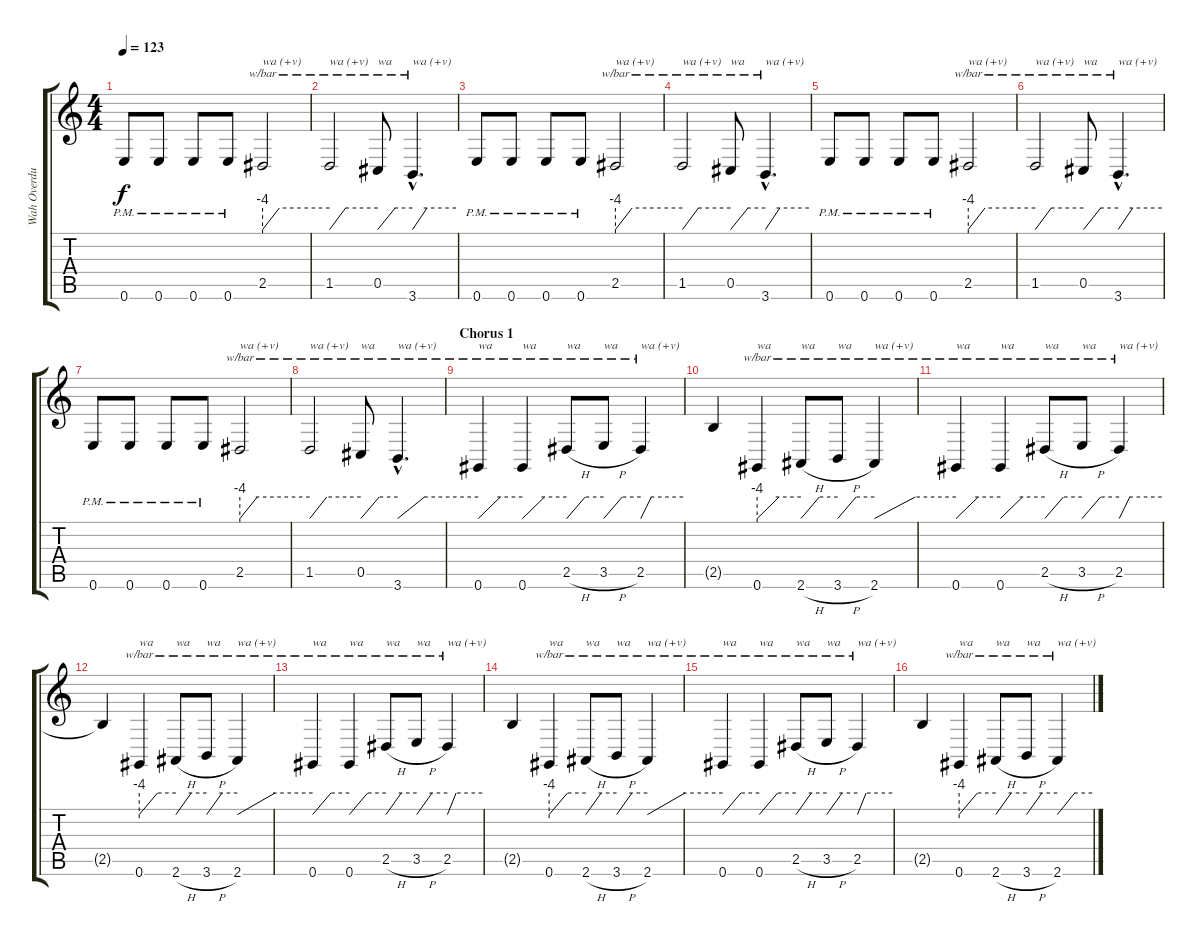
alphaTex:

\track ("Wah Overdub" "Wah Overdu") {instrument overdrivenguitar}
\staff {score tabs}
\tuning (E4 B3 G3 D3 A2 E2) {hide}
\ts (4 4)
\tempo 123
\clef g2
\ks c
0.6{pm}.8{dy f} 0.6{pm}.8 0.6{pm}.8 0.6{pm}.8 2.5.2{tbe (custom default 0 -16 15 0 60 0) txt "wa (+v)"} |
1.5.2{tbe (custom default 0 -16 20 0 60 0) txt "wa (+v)"} 0.5.8{tbe (custom default 0 -16 30 0 60 0) txt "wa"} 3.6{hac}.4{d tbe (custom default 0 -16 20 0 60 0) txt "wa (+v)"} |
0.6{pm}.8 0.6{pm}.8 0.6{pm}.8 0.6{pm}.8 2.5.2{tbe (custom default 0 -16 15 0 60 0) txt "wa (+v)"} |
1.5.2{tbe (custom default 0 -16 20 0 60 0) txt "wa (+v)"} 0.5.8{tbe (custom default 0 -16 30 0 60 0) txt "wa"} 3.6{hac}.4{d tbe (custom default 0 -16 20 0 60 0) txt "wa (+v)"} |
0.6{pm}.8 0.6{pm}.8 0.6{pm}.8 0.6{pm}.8 2.5.2{tbe (custom default 0 -16 15 0 60 0) txt "wa (+v)"} |
1.5.2{tbe (custom default 0 -16 20 0 60 0) txt "wa (+v)"} 0.5.8{tbe (custom default 0 -16 30 0 60 0) txt "wa"} 3.6{hac}.4{d tbe (custom default 0 -16 20 0 60 0) txt "wa (+v)"} |
0.6{pm}.8 0.6{pm}.8 0.6{pm}.8 0.6{pm}.8 2.5.2{tbe (custom default 0 -16 15 0 60 0) txt "wa (+v)"} |
1.5.2{tbe (custom default 0 -16 20 0 60 0) txt "wa (+v)"} 0.5.8{tbe (custom default 0 -16 30 0 60 0) txt "wa"} 3.6{hac}.4{d tbe (custom default 0 -16 20 0 60 0) txt "wa (+v)"} |
\section ("" "Chorus 1")
0.6.4{tbe (custom default 0 -16 30 0 60 0) txt "wa" volume 13} 0.6.4{tbe (custom default 0 -16 30 0 60 0) txt "wa"} 2.5{h}.8{tbe (custom default 0 -16 30 0 60 0) txt "wa"} 3.5{h}.8{tbe (custom default 0 -16 30 0 60 0) txt "wa"} 2.5.4{tbe (custom default 0 -16 15 0 60 0) txt "wa (+v)"} |
2.5{t}.4 0.6.4{tbe (custom default 0 -16 30 0 60 0) txt "wa"} 2.6{h}.8{tbe (custom default 0 -16 30 0 60 0) txt "wa"} 3.6{h}.8{tbe (custom default 0 -16 30 0 60 0) txt "wa"} 2.6.4{tbe (custom default 0 -16 30 0 60 0) txt "wa (+v)"} |
0.6.4{tbe (custom default 0 -16 30 0 60 0) txt "wa"} 0.6.4{tbe (custom default 0 -16 30 0 60 0) txt "wa"} 2.5{h}.8{tbe (custom default 0 -16 30 0 60 0) txt "wa"} 3.5{h}.8{tbe (custom default 0 -16 30 0 60 0) txt "wa"} 2.5.4{tbe (custom default 0 -16 15 0 60 0) txt "wa (+v)"} |
2.5{t}.4 0.6.4{tbe (custom default 0 -16 30 0 60 0) txt "wa"} 2.6{h}.8{tbe (custom default 0 -16 30 0 60 0) txt "wa"} 3.6{h}.8{tbe (custom default 0 -16 30 0 60 0) txt "wa"} 2.6.4{tbe (custom default 0 -16 30 0 60 0) txt "wa (+v)"} |
0.6.4{tbe (custom default 0 -16 30 0 60 0) txt "wa"} 0.6.4{tbe (custom default 0 -16 30 0 60 0) txt "wa"} 2.5{h}.8{tbe (custom default 0 -16 30 0 60 0) txt "wa"} 3.5{h}.8{tbe (custom default 0 -16 30 0 60 0) txt "wa"} 2.5.4{tbe (custom default 0 -16 15 0 60 0) txt "wa (+v)"} |
2.5{t}.4 0.6.4{tbe (custom default 0 -16 30 0 60 0) txt "wa"} 2.6{h}.8{tbe (custom default 0 -16 30 0 60 0) txt "wa"} 3.6{h}.8{tbe (custom default 0 -16 30 0 60 0) txt "wa"} 2.6.4{tbe (custom default 0 -16 30 0 60 0) txt "wa (+v)"} |
0.6.4{tbe (custom default 0 -16 30 0 60 0) txt "wa"} 0.6.4{tbe (custom default 0 -16 30 0 60 0) txt "wa"} 2.5{h}.8{tbe (custom default 0 -16 30 0 60 0) txt "wa"} 3.5{h}.8{tbe (custom default 0 -16 30 0 60 0) txt "wa"} 2.5.4{tbe (custom default 0 -16 15 0 60 0) txt "wa (+v)"} |
2.5{t}.4 0.6.4{tbe (custom default 0 -16 30 0 60 0) txt "wa"} 2.6{h}.8{tbe (custom default 0 -16 30 0 60 0) txt "wa"} 3.6{h}.8{tbe (custom default 0 -16 30 0 60 0) txt "wa"} 2.6.4{tbe (custom default 0 -16 30 0 60 0) txt "wa (+v)"}
